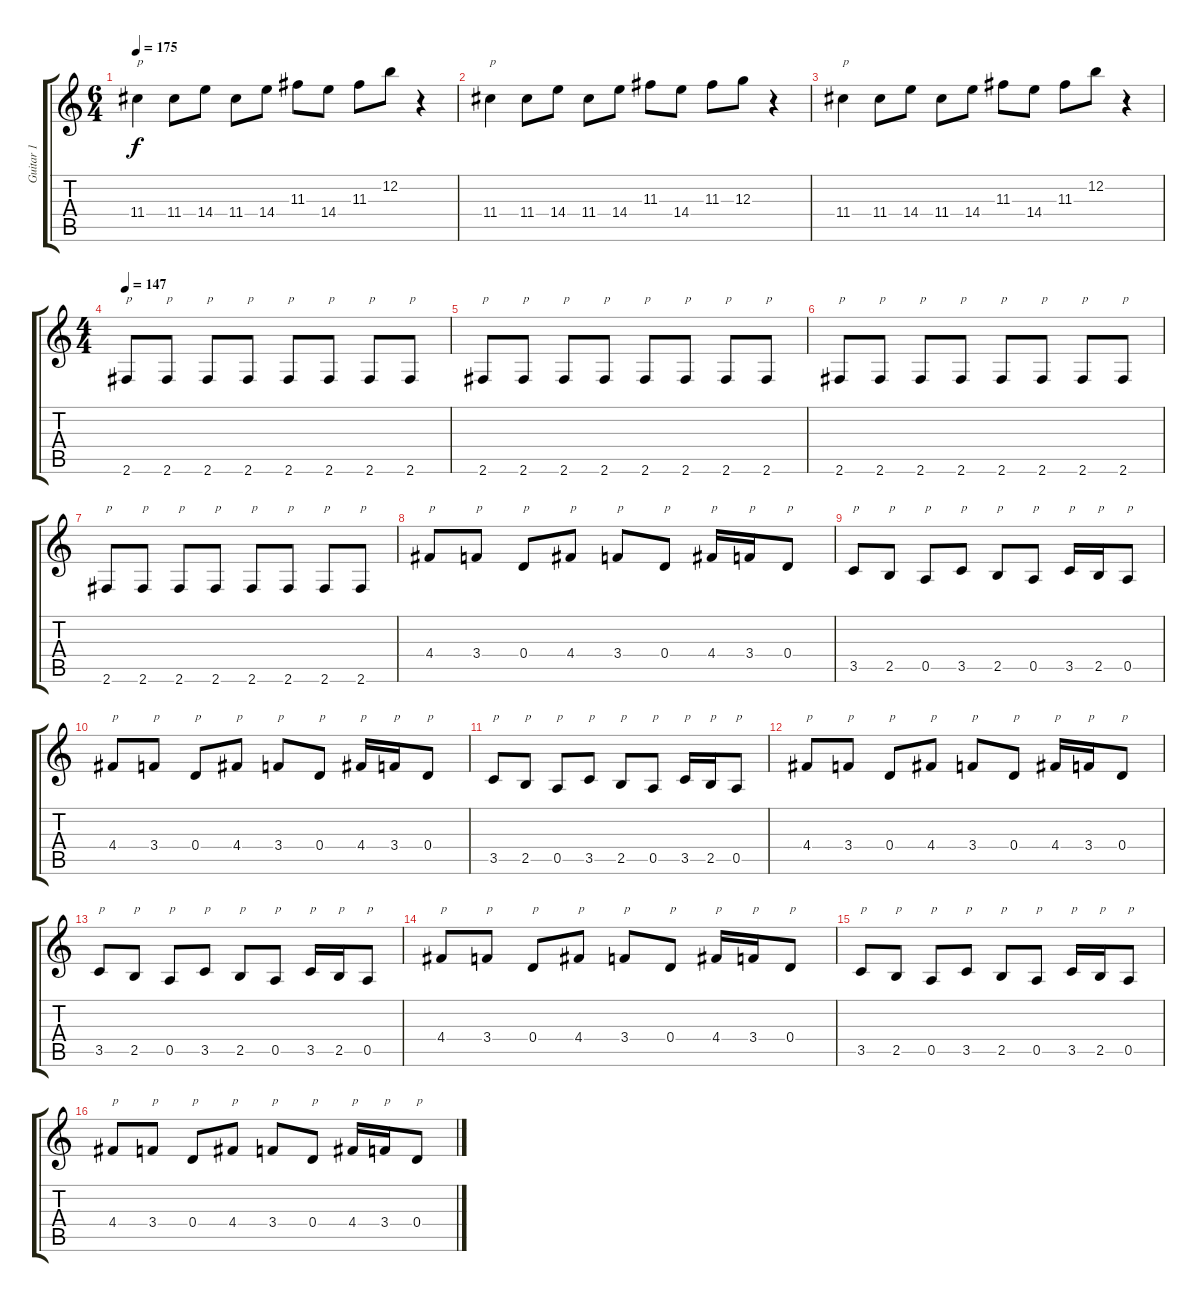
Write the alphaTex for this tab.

\track ("Guitar 1" "Guitar 1") {instrument distortionguitar}
\staff {score tabs}
\tuning (E4 B3 G3 D3 A2 E2) {hide}
\ts (6 4)
\tempo 175
\clef g2
\ks c
11.4.4{txt "p" dy f} 11.4.8 14.4.8 11.4.8 14.4.8 11.3.8 14.4.8 11.3.8 12.2.8 r.4 |
11.4.4{txt "p"} 11.4.8 14.4.8 11.4.8 14.4.8 11.3.8 14.4.8 11.3.8 12.3.8 r.4 |
11.4.4{txt "p"} 11.4.8 14.4.8 11.4.8 14.4.8 11.3.8 14.4.8 11.3.8 12.2.8 r.4 |
\ts (4 4)
\tempo 147
2.6.8{txt "p"} 2.6.8{txt "p"} 2.6.8{txt "p"} 2.6.8{txt "p"} 2.6.8{txt "p"} 2.6.8{txt "p"} 2.6.8{txt "p"} 2.6.8{txt "p"} |
2.6.8{txt "p"} 2.6.8{txt "p"} 2.6.8{txt "p"} 2.6.8{txt "p"} 2.6.8{txt "p"} 2.6.8{txt "p"} 2.6.8{txt "p"} 2.6.8{txt "p"} |
2.6.8{txt "p"} 2.6.8{txt "p"} 2.6.8{txt "p"} 2.6.8{txt "p"} 2.6.8{txt "p"} 2.6.8{txt "p"} 2.6.8{txt "p"} 2.6.8{txt "p"} |
2.6.8{txt "p"} 2.6.8{txt "p"} 2.6.8{txt "p"} 2.6.8{txt "p"} 2.6.8{txt "p"} 2.6.8{txt "p"} 2.6.8{txt "p"} 2.6.8{txt "p"} |
4.4.8{txt "p"} 3.4.8{txt "p"} 0.4.8{txt "p"} 4.4.8{txt "p"} 3.4.8{txt "p"} 0.4.8{txt "p"} 4.4.16{txt "p"} 3.4.16{txt "p"} 0.4.8{txt "p"} |
3.5.8{txt "p"} 2.5.8{txt "p"} 0.5.8{txt "p"} 3.5.8{txt "p"} 2.5.8{txt "p"} 0.5.8{txt "p"} 3.5.16{txt "p"} 2.5.16{txt "p"} 0.5.8{txt "p"} |
4.4.8{txt "p"} 3.4.8{txt "p"} 0.4.8{txt "p"} 4.4.8{txt "p"} 3.4.8{txt "p"} 0.4.8{txt "p"} 4.4.16{txt "p"} 3.4.16{txt "p"} 0.4.8{txt "p"} |
3.5.8{txt "p"} 2.5.8{txt "p"} 0.5.8{txt "p"} 3.5.8{txt "p"} 2.5.8{txt "p"} 0.5.8{txt "p"} 3.5.16{txt "p"} 2.5.16{txt "p"} 0.5.8{txt "p"} |
4.4.8{txt "p"} 3.4.8{txt "p"} 0.4.8{txt "p"} 4.4.8{txt "p"} 3.4.8{txt "p"} 0.4.8{txt "p"} 4.4.16{txt "p"} 3.4.16{txt "p"} 0.4.8{txt "p"} |
3.5.8{txt "p"} 2.5.8{txt "p"} 0.5.8{txt "p"} 3.5.8{txt "p"} 2.5.8{txt "p"} 0.5.8{txt "p"} 3.5.16{txt "p"} 2.5.16{txt "p"} 0.5.8{txt "p"} |
4.4.8{txt "p"} 3.4.8{txt "p"} 0.4.8{txt "p"} 4.4.8{txt "p"} 3.4.8{txt "p"} 0.4.8{txt "p"} 4.4.16{txt "p"} 3.4.16{txt "p"} 0.4.8{txt "p"} |
3.5.8{txt "p"} 2.5.8{txt "p"} 0.5.8{txt "p"} 3.5.8{txt "p"} 2.5.8{txt "p"} 0.5.8{txt "p"} 3.5.16{txt "p"} 2.5.16{txt "p"} 0.5.8{txt "p"} |
4.4.8{txt "p"} 3.4.8{txt "p"} 0.4.8{txt "p"} 4.4.8{txt "p"} 3.4.8{txt "p"} 0.4.8{txt "p"} 4.4.16{txt "p"} 3.4.16{txt "p"} 0.4.8{txt "p"}
